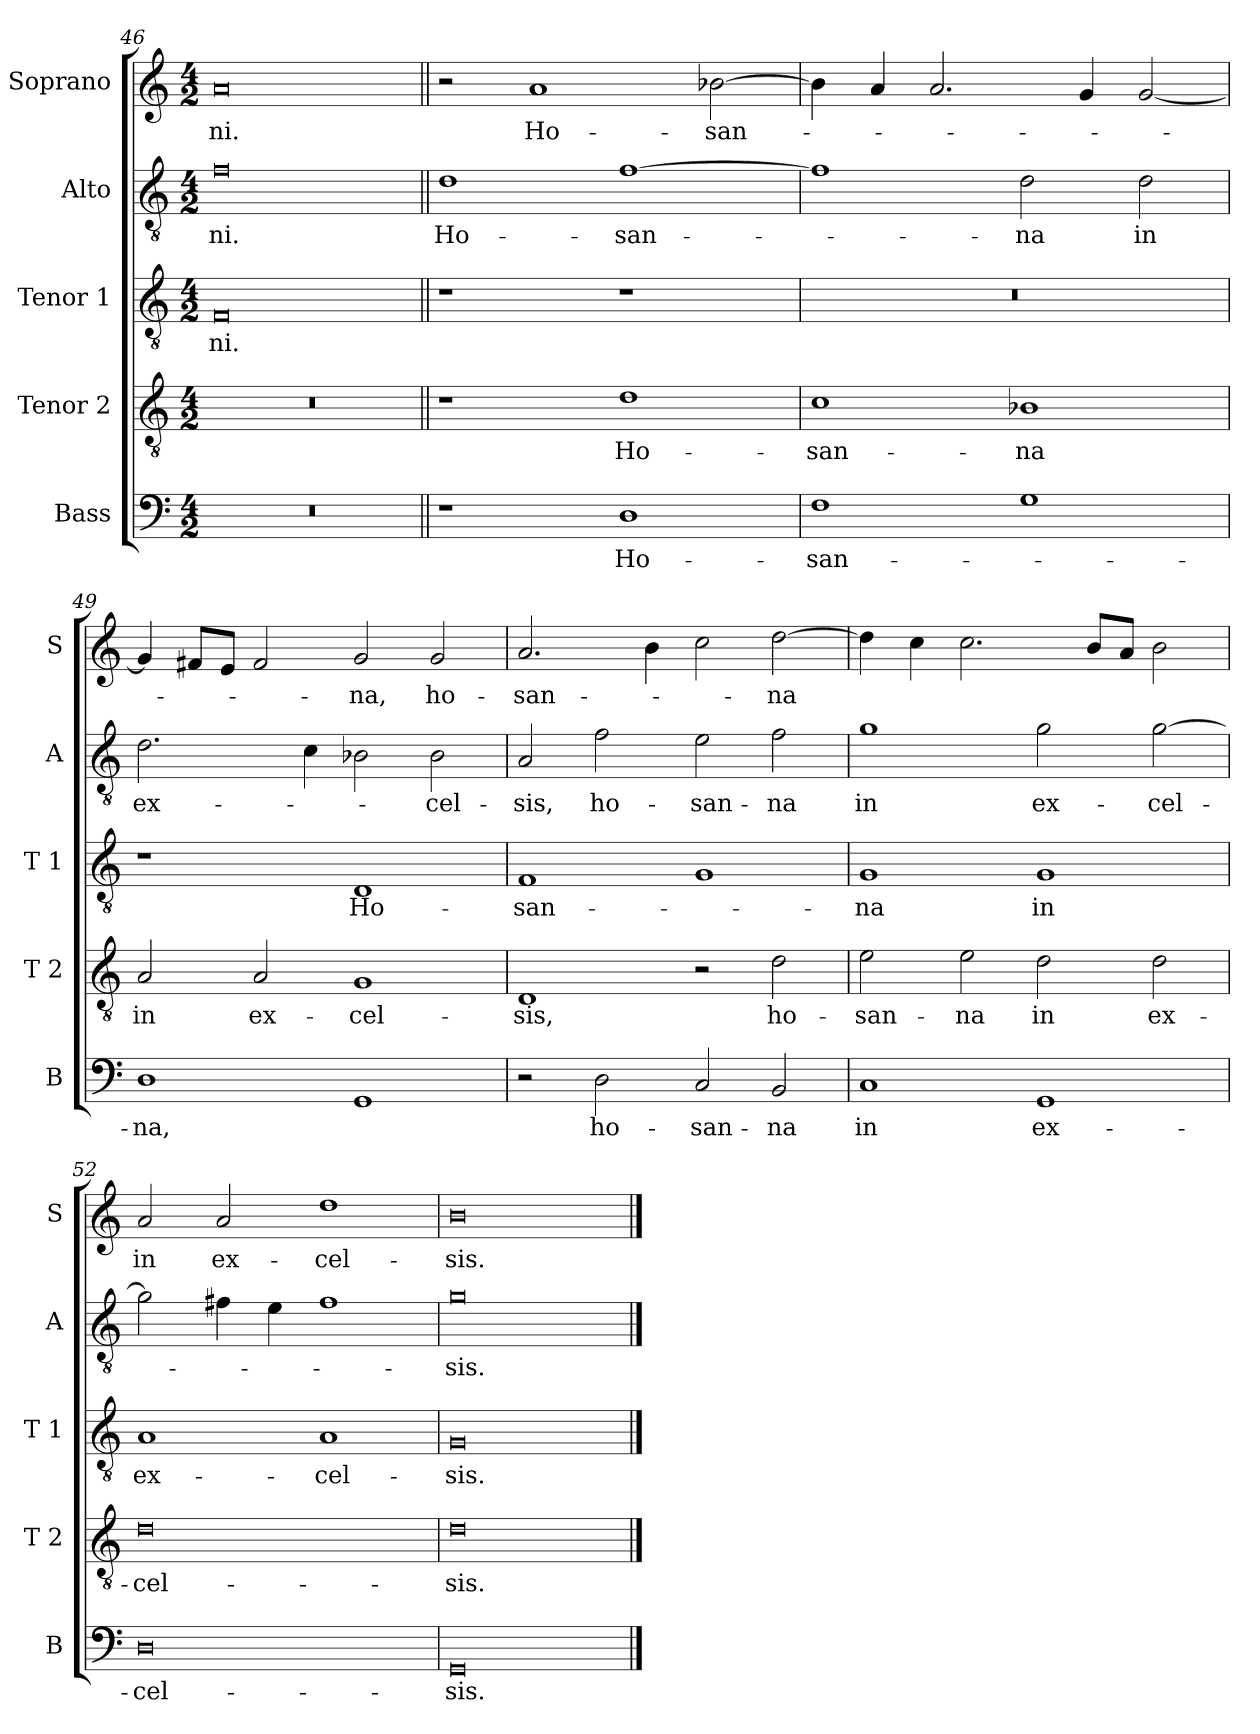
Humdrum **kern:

**kern	**text	**kern	**text	**kern	**text	**kern	**text	**kern	**text
*part5	*part5	*part4	*part4	*part3	*part3	*part2	*part2	*part1	*part1
*staff5	*staff5	*staff4	*staff4	*staff3	*staff3	*staff2	*staff2	*staff1	*staff1
*I"Bass	*	*I"Tenor 2	*	*I"Tenor 1	*	*I"Alto	*	*I"Soprano	*
*I'B	*	*I'T 2	*	*I'T 1	*	*I'A	*	*I'S	*
*clefF4	*	*clefGv2	*	*clefGv2	*	*clefGv2	*	*clefG2	*
*k[]	*	*k[]	*	*k[]	*	*k[]	*	*k[]	*
*C:	*	*C:	*	*C:	*	*C:	*	*C:	*
*M4/2	*	*M4/2	*	*M4/2	*	*M4/2	*	*M4/2	*
=46	=46	=46	=46	=46	=46	=46	=46	=46	=46
!	!	!	!	!	!LO:LY:b	!	!LO:LY:b	!	!LO:LY:b
0r	.	0r	.	0F	-ni.	0f	-ni.	0a	-ni.
!!LO:LB:g=z
=47||	=47||	=47||	=47||	=47||	=47||	=47||	=47||	=47||	=47||
!	!	!	!	!	!	!	!LO:LY:b	!	!
1r	.	1r	.	1r	.	1d	Ho-	2r	.
!	!	!	!	!	!	!	!	!	!LO:LY:b
.	.	.	.	.	.	.	.	1a	Ho-
!	!LO:LY:b	!	!LO:LY:b	!	!	!	!LO:LY:b	!	!
1D	Ho-	1d	Ho-	1r	.	[1f	-san-	.	.
!	!	!	!	!	!	!	!	!	!LO:LY:b
.	.	.	.	.	.	.	.	[2b-X\	-san-
=48	=48	=48	=48	=48	=48	=48	=48	=48	=48
!	!LO:LY:b	!	!LO:LY:b	!	!	!	!	!	!
1F	-san-	1c	-san-	0r	.	1f]	.	4b-\]	.
.	.	.	.	.	.	.	.	4a/	.
.	.	.	.	.	.	.	.	2.a/	.
!	!	!	!LO:LY:b	!	!	!	!LO:LY:b	!	!
1G	.	1B-X	-na	.	.	2d\	-na	.	.
.	.	.	.	.	.	.	.	4g/	.
!	!	!	!	!	!	!	!LO:LY:b	!	!
.	.	.	.	.	.	2d\	in	[2g/	.
=49	=49	=49	=49	=49	=49	=49	=49	=49	=49
!	!LO:LY:b	!	!LO:LY:b	!	!	!	!LO:LY:b	!	!
1D	-na,	2A/	in	1r	.	2.d\	ex-	4g/]	.
.	.	.	.	.	.	.	.	8f#X/L	.
.	.	.	.	.	.	.	.	8e/J	.
!	!	!	!LO:LY:b	!	!	!	!	!	!
.	.	2A/	ex-	.	.	.	.	2f#/	.
.	.	.	.	.	.	4c\	.	.	.
!	!	!	!LO:LY:b	!	!LO:LY:b	!	!	!	!LO:LY:b
1GG	.	1G	-cel-	1D	Ho-	2B-X\	.	2g/	-na,
!	!	!	!	!	!	!	!LO:LY:b	!	!LO:LY:b
.	.	.	.	.	.	2B-\	-cel-	2g/	ho-
=50	=50	=50	=50	=50	=50	=50	=50	=50	=50
!	!	!	!LO:LY:b	!	!LO:LY:b	!	!LO:LY:b	!	!LO:LY:b
2r	.	1D	-sis,	1F	-san-	2A/	-sis,	2.a/	-san-
!	!LO:LY:b	!	!	!	!	!	!LO:LY:b	!	!
2D\	ho-	.	.	.	.	2f\	ho-	.	.
.	.	.	.	.	.	.	.	4b\	.
!	!LO:LY:b	!	!	!	!	!	!LO:LY:b	!	!
2C/	-san-	2r	.	1G	.	2e\	-san-	2cc\	.
!	!LO:LY:b	!	!LO:LY:b	!	!	!	!LO:LY:b	!	!LO:LY:b
2BB/	-na	2d\	ho-	.	.	2f\	-na	[2dd\	-na
=51	=51	=51	=51	=51	=51	=51	=51	=51	=51
!	!LO:LY:b	!	!LO:LY:b	!	!LO:LY:b	!	!LO:LY:b	!	!
1C	in	2e\	-san-	1G	-na	1g	in	4dd\]	.
.	.	.	.	.	.	.	.	4cc\	.
!	!	!	!LO:LY:b	!	!	!	!	!	!
.	.	2e\	-na	.	.	.	.	2.cc\	.
!	!LO:LY:b	!	!LO:LY:b	!	!LO:LY:b	!	!LO:LY:b	!	!
1GG	ex-	2d\	in	1G	in	2g\	ex-	.	.
.	.	.	.	.	.	.	.	8b/L	.
.	.	.	.	.	.	.	.	8a/J	.
!	!	!	!LO:LY:b	!	!	!	!LO:LY:b	!	!
.	.	2d\	ex-	.	.	[2g\	-cel-	2b\	.
=52	=52	=52	=52	=52	=52	=52	=52	=52	=52
!	!LO:LY:b	!	!LO:LY:b	!	!LO:LY:b	!	!	!	!LO:LY:b
0D	-cel-	0d	-cel-	1A	ex-	2g\]	.	2a/	in
!	!	!	!	!	!	!	!	!	!LO:LY:b
.	.	.	.	.	.	4f#X\	.	2a/	ex-
.	.	.	.	.	.	4e\	.	.	.
!	!	!	!	!	!LO:LY:b	!	!	!	!LO:LY:b
.	.	.	.	1A	-cel-	1f#	.	1dd	-cel-
=53	=53	=53	=53	=53	=53	=53	=53	=53	=53
!	!LO:LY:b	!	!LO:LY:b	!	!LO:LY:b	!	!LO:LY:b	!	!LO:LY:b
0GG	-sis.	0d	-sis.	0G	-sis.	0g	-sis.	0b	-sis.
==	==	==	==	==	==	==	==	==	==
*-	*-	*-	*-	*-	*-	*-	*-	*-	*-
